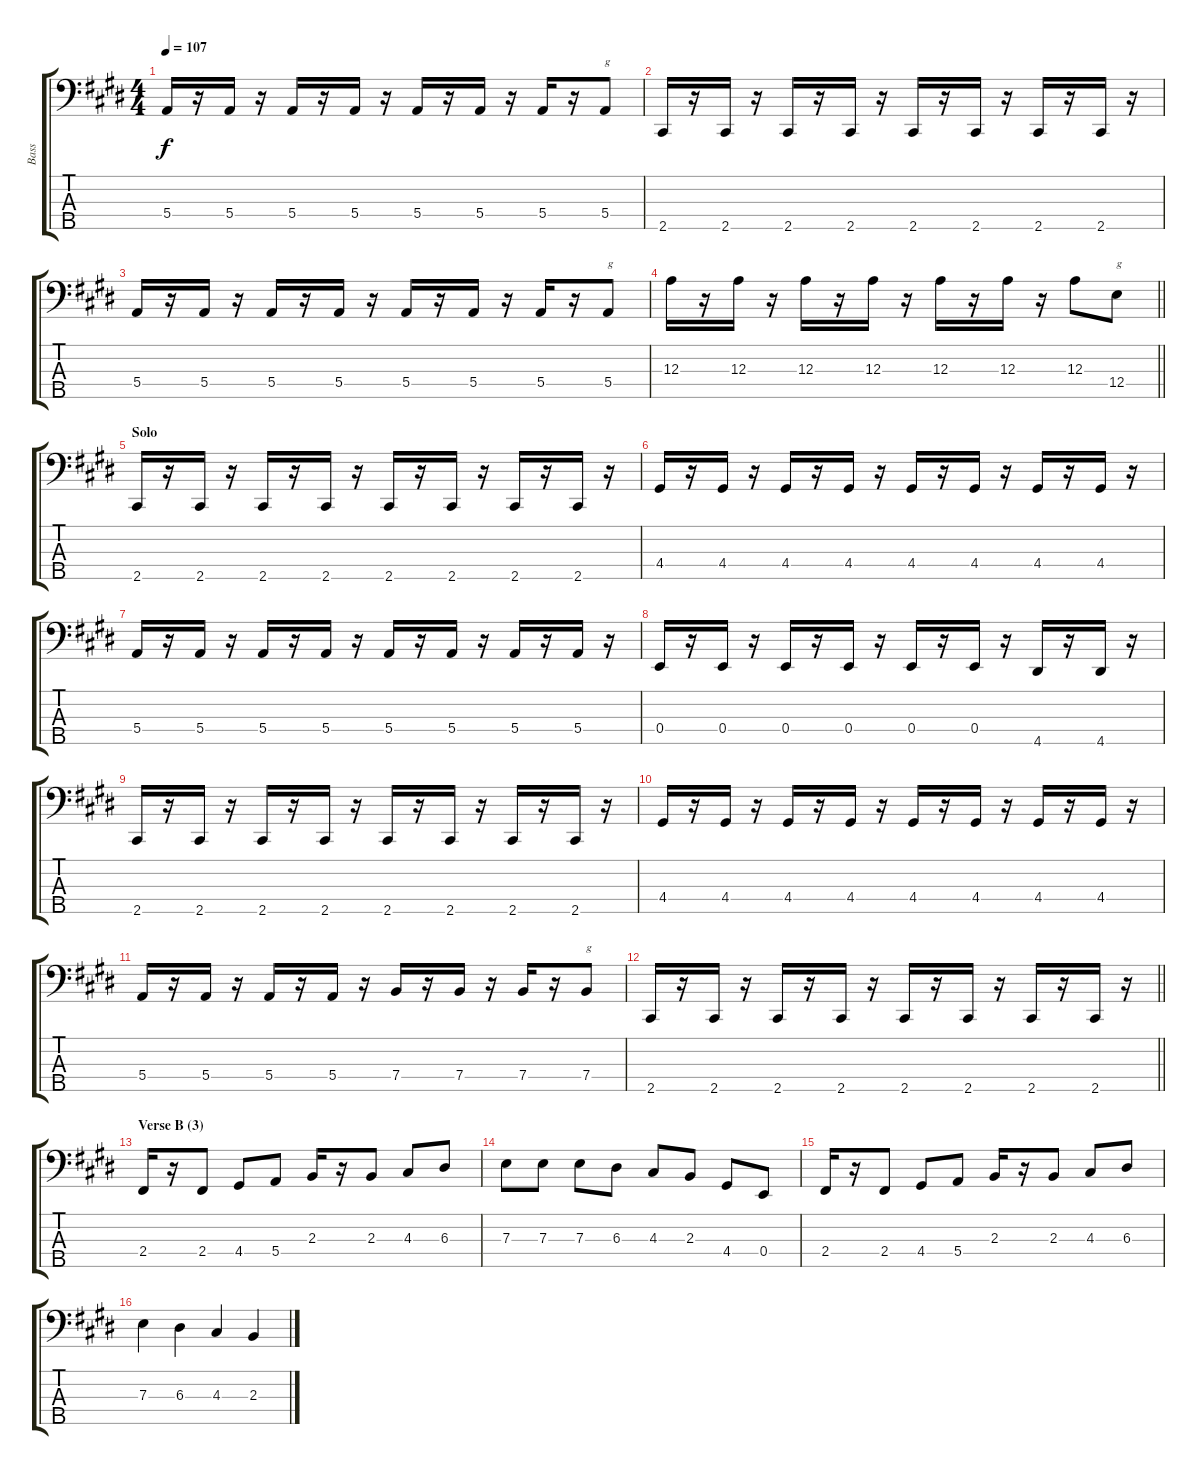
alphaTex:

\track ("Bass" "Bass") {instrument electricbassfinger}
\staff {score tabs}
\tuning (G2 D2 A1 E1 B0) {hide}
\ts (4 4)
\tempo 107
\clef f4
\ks e
5.4.16{dy f} r.16 5.4.16 r.16 5.4.16 r.16 5.4.16 r.16 5.4.16 r.16 5.4.16 r.16 5.4.16 r.16 5.4.8{txt "g"} |
2.5.16 r.16 2.5.16 r.16 2.5.16 r.16 2.5.16 r.16 2.5.16 r.16 2.5.16 r.16 2.5.16 r.16 2.5.16 r.16 |
5.4.16 r.16 5.4.16 r.16 5.4.16 r.16 5.4.16 r.16 5.4.16 r.16 5.4.16 r.16 5.4.16 r.16 5.4.8{txt "g"} |
\barLineRight lightlight
12.3.16 r.16 12.3.16 r.16 12.3.16 r.16 12.3.16 r.16 12.3.16 r.16 12.3.16 r.16 12.3.8 12.4.8{txt "g"} |
\section ("" "Solo")
2.5.16 r.16 2.5.16 r.16 2.5.16 r.16 2.5.16 r.16 2.5.16 r.16 2.5.16 r.16 2.5.16 r.16 2.5.16 r.16 |
4.4.16 r.16 4.4.16 r.16 4.4.16 r.16 4.4.16 r.16 4.4.16 r.16 4.4.16 r.16 4.4.16 r.16 4.4.16 r.16 |
5.4.16 r.16 5.4.16 r.16 5.4.16 r.16 5.4.16 r.16 5.4.16 r.16 5.4.16 r.16 5.4.16 r.16 5.4.16 r.16 |
0.4.16 r.16 0.4.16 r.16 0.4.16 r.16 0.4.16 r.16 0.4.16 r.16 0.4.16 r.16 4.5.16 r.16 4.5.16 r.16 |
2.5.16 r.16 2.5.16 r.16 2.5.16 r.16 2.5.16 r.16 2.5.16 r.16 2.5.16 r.16 2.5.16 r.16 2.5.16 r.16 |
4.4.16 r.16 4.4.16 r.16 4.4.16 r.16 4.4.16 r.16 4.4.16 r.16 4.4.16 r.16 4.4.16 r.16 4.4.16 r.16 |
5.4.16 r.16 5.4.16 r.16 5.4.16 r.16 5.4.16 r.16 7.4.16 r.16 7.4.16 r.16 7.4.16 r.16 7.4.8{txt "g"} |
\barLineRight lightlight
2.5.16 r.16 2.5.16 r.16 2.5.16 r.16 2.5.16 r.16 2.5.16 r.16 2.5.16 r.16 2.5.16 r.16 2.5.16 r.16 |
\section ("" "Verse B (3)")
2.4.16 r.16 2.4.8 4.4.8 5.4.8 2.3.16 r.16 2.3.8 4.3.8 6.3.8 |
7.3.8 7.3.8 7.3.8 6.3.8 4.3.8 2.3.8 4.4.8 0.4.8 |
2.4.16 r.16 2.4.8 4.4.8 5.4.8 2.3.16 r.16 2.3.8 4.3.8 6.3.8 |
7.3.4 6.3.4 4.3.4 2.3.4
